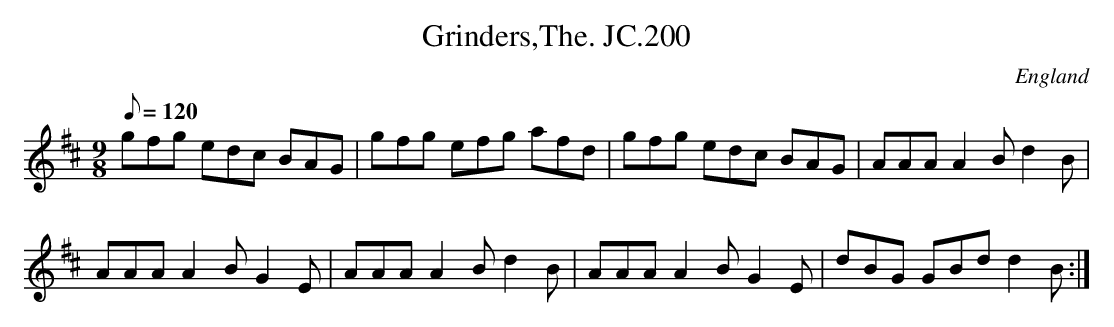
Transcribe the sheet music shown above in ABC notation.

X:1
T:Grinders,The. JC.200
M:9/8
L:1/8
Q:120
O:England
K:D
gfg edc BAG|gfg efg afd|gfg edc BAG|AAAA2Bd2B|!
AAAA2BG2E|AAAA2Bd2B|AAAA2BG2E|dBG GBdd2B:|]
